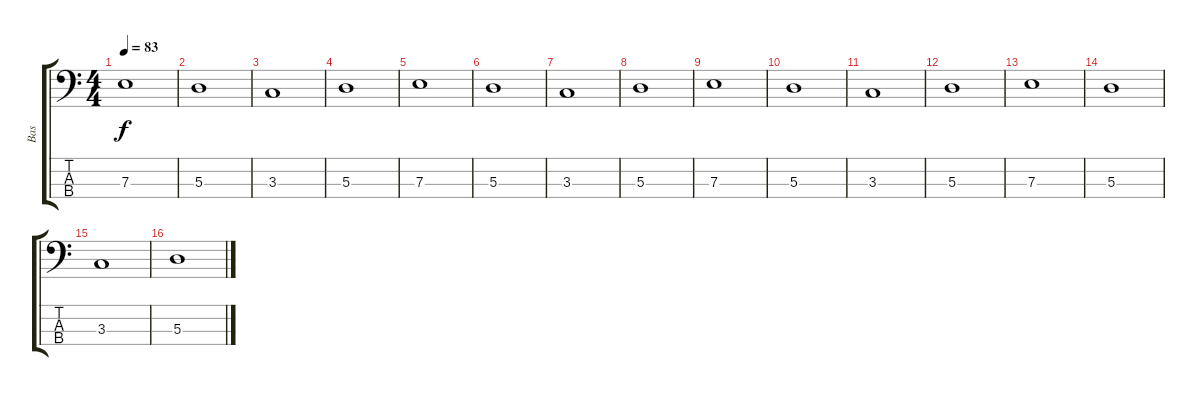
\track ("Bas" "Bas") {instrument electricbassfinger}
\staff {score tabs}
\tuning (G2 D2 A1 E1) {hide}
\ts (4 4)
\tempo 83
\clef f4
\ks c
7.3.1{dy f} |
5.3.1 |
3.3.1 |
5.3.1 |
7.3.1 |
5.3.1 |
3.3.1 |
5.3.1 |
7.3.1 |
5.3.1 |
3.3.1 |
5.3.1 |
7.3.1 |
5.3.1 |
3.3.1 |
5.3.1
